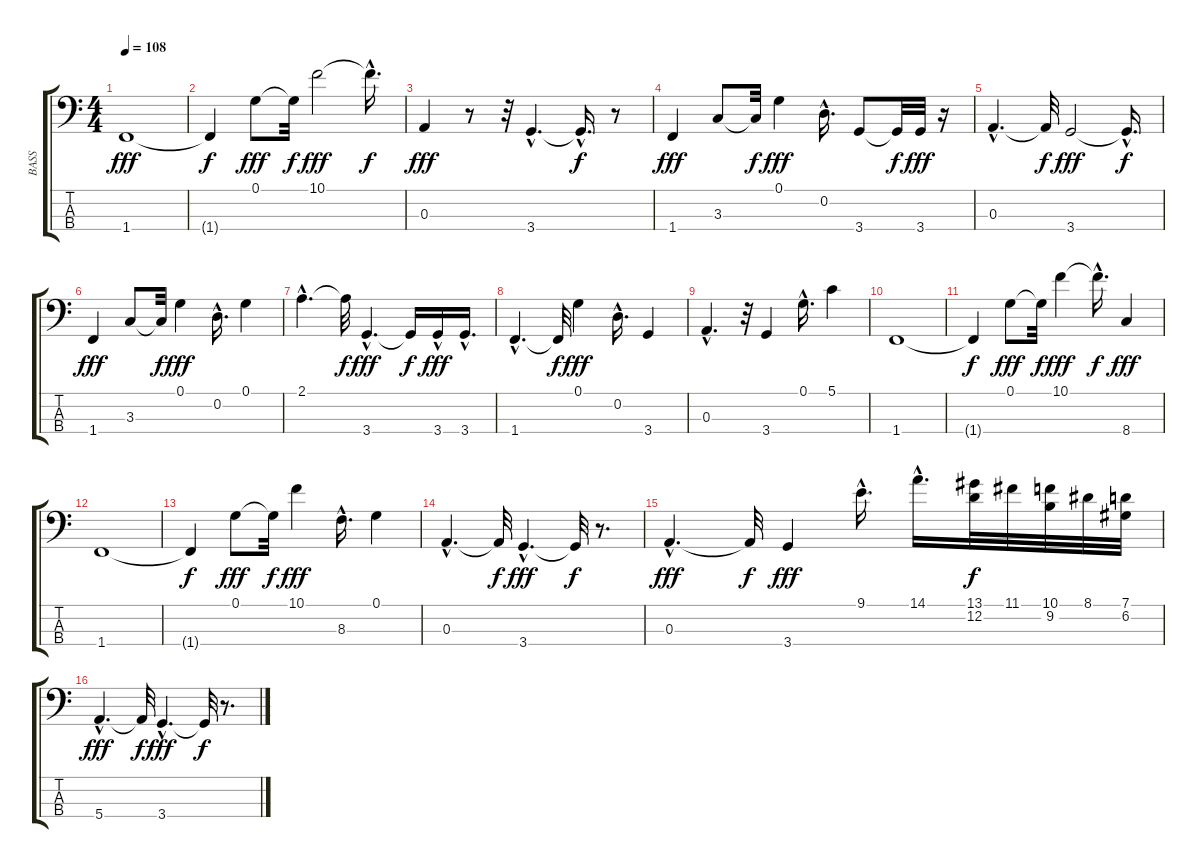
\track ("BASS" "BASS") {instrument electricbassfinger}
\staff {score tabs}
\tuning (G2 D2 A1 E1) {hide}
\ts (4 4)
\tempo 108
\clef f4
\ks c
1.4.1{dy fff} |
1.4{t}.4{dy f} 0.1.8{dy fff} 0.1{t}.32{dy f} 10.1.2{dy fff} 10.1{hac t}.16{d dy f} |
0.3.4{dy fff} r.8 r.32 3.4{hac}.4{d} 3.4{hac t}.16{d dy f} r.8 |
1.4.4{dy fff} 3.3.8 3.3{t}.32{dy f} 0.1.4{dy fff} 0.2{hac}.16{d} 3.4.8 3.4{t}.32{dy f} 3.4.32{dy fff} r.16 |
0.3{hac}.4{d} 0.3{t}.32{dy f} 3.4.2{dy fff} 3.4{hac t}.16{d dy f} |
1.4.4{dy fff} 3.3.8 3.3{t}.32{dy f} 0.1.4{dy fff} 0.2{hac}.16{d} 0.1.4 |
2.1{hac}.4{d} 2.1{t}.32{dy f} 3.4{hac}.4{d dy fff} 3.4{t}.16{dy f} 3.4{hac}.16{dy fff} 3.4{hac}.16{d} |
1.4{hac}.4{d} 1.4{t}.32{dy f} 0.1.4{dy fff} 0.2{hac}.16{d} 3.4.4 |
0.3{hac}.4{d} r.32 3.4.4 0.1{hac}.16{d} 5.1.4 |
1.4.1 |
1.4{t}.4{dy f} 0.1.8{dy fff} 0.1{t}.32{dy f} 10.1.4{dy fff} 10.1{hac t}.16{d dy f} 8.4.4{dy fff} |
1.4.1 |
1.4{t}.4{dy f} 0.1.8{dy fff} 0.1{t}.32{dy f} 10.1.4{dy fff} 8.3{hac}.16{d} 0.1.4 |
0.3{hac}.4{d} 0.3{t}.32{dy f} 3.4{hac}.4{d dy fff} 3.4{t}.32{dy f} r.8{d} |
0.3{hac}.4{d dy fff} 0.3{t}.32{dy f} 3.4.4{dy fff} 9.1{hac}.16{d} 14.1{hac}.16{d} (13.1 12.2).32{dy f} 11.1.32 (10.1 9.2).32 8.1.32 (7.1 6.2).32 |
5.4{hac}.4{d dy fff} 5.4{t}.32{dy f} 3.4{hac}.4{d dy fff} 3.4{t}.32{dy f} r.8{d}
